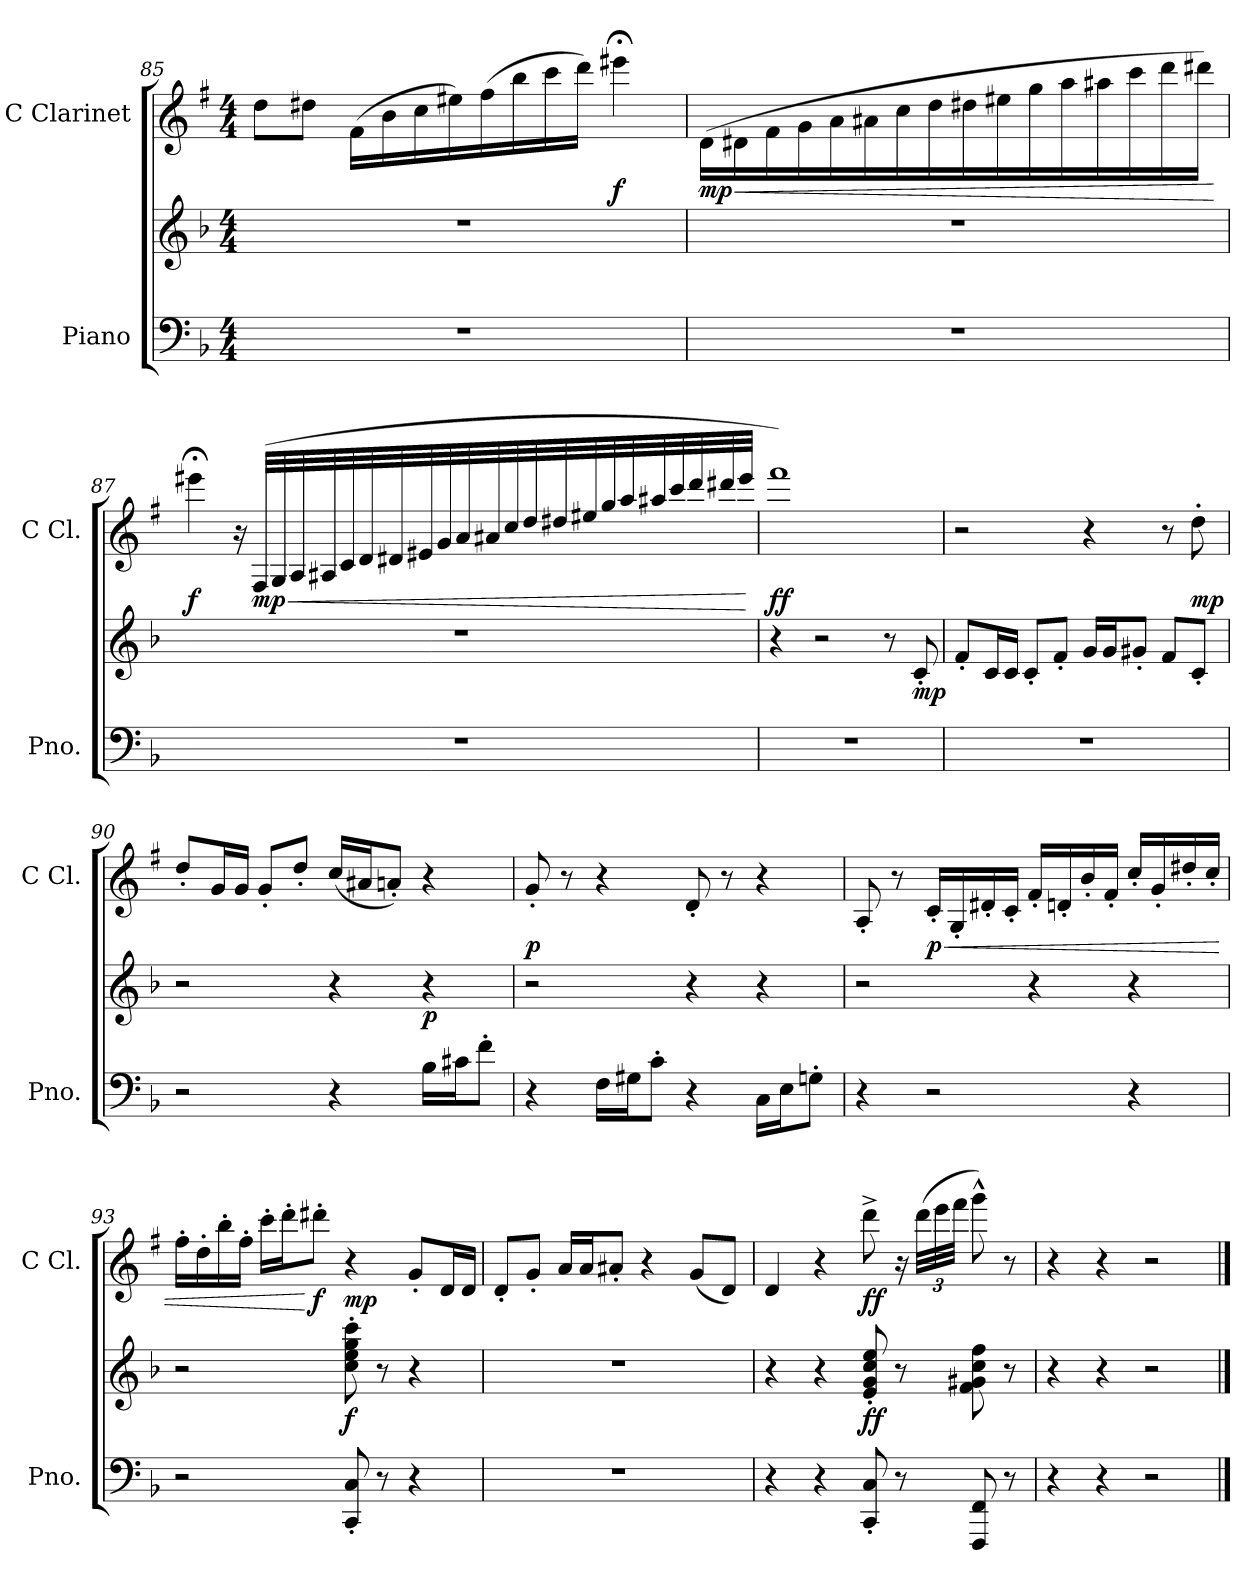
**kern	**kern	**dynam	**kern	**dynam
*part2	*part2	*part2	*part1	*part1
*staff3	*staff2	*staff2/3	*staff1	*staff1
*I"Piano	*	*	*I"C Clarinet	*
*I'Pno.	*	*	*I'C Cl.	*
!!LO:PB:g=z
*clefF4	*clefG2	*	*clefG2	*
*	*	*	*ITrd1c2	*
*k[b-]	*k[b-]	*	*k[b-]	*
*M4/4	*M4/4	*	*M4/4	*
=85	=85	=85	=85	=85
1r	1r	.	8cc\L	.
.	.	.	8cc#X\J	.
.	.	.	(16e\LL	.
.	.	.	16a\	.
.	.	.	16b-\	.
.	.	.	16dd#X\)	.
.	.	.	(16ee\	.
.	.	.	16aa\	.
.	.	.	16bb-\	.
.	.	.	16ccc\JJ)	.
!	!	!	!	!LO:DY:b
.	.	.	4ddd#X;<\	f
=86	=86	=86	=86	=86
!	!	!	!	!LO:HP:b
!	!	!	!	!LO:DY:n=1:b
1r	1r	.	(16c\LL	< mp
.	.	.	16c#X\	.
.	.	.	16e\	.
.	.	.	16f\	.
.	.	.	16g\	.
.	.	.	16g#X\	.
.	.	.	16b-\	.
.	.	.	16cc\	.
.	.	.	16cc#X\	.
.	.	.	16dd#X\	.
.	.	.	16ff\	.
.	.	.	16gg\	.
.	.	.	16gg#X\	.
.	.	.	16bb-\	.
.	.	.	16ccc\	.
.	.	.	16ccc#X\JJ)	.
.	.	.	.	[
!!LO:LB:g=z
=87	=87	=87	=87	=87
!	!	!	!	!LO:DY:b
1r	1r	.	4ddd#X;<\	f
.	.	.	16r	.
!	!	!	!	!LO:HP:b
!	!	!	!	!LO:DY:n=1:b
.	.	.	(32E/LLL	< mp
.	.	.	32F/	.
.	.	.	32G/	.
.	.	.	32G#X/	.
.	.	.	32B-/	.
.	.	.	32c/	.
.	.	.	32c#X/	.
.	.	.	32d#X/	.
.	.	.	32f/	.
.	.	.	32g/	.
.	.	.	32g#X/	.
.	.	.	32b-/	.
.	.	.	32cc/	.
.	.	.	32cc#X/	.
.	.	.	32dd#X/	.
.	.	.	32ff/	.
.	.	.	32gg/	.
.	.	.	32gg#X/	.
.	.	.	32bb-/	.
.	.	.	32ccc/	.
.	.	.	32ccc#X/	.
.	.	.	32ddd#/JJJ	.
.	.	.	.	[
=88	=88	=88	=88	=88
!	!	!	!	!LO:DY:b
1r	4r	.	1eee)	ff
.	2r	.	.	.
.	8r	.	.	.
!	!	!LO:DY:b	!	!
.	8c'/	mp	.	.
!!LO:LB:g=z
=89	=89	=89	=89	=89
1r	8f'/L	.	2r	.
.	16c/L	.	.	.
.	16c/JJ	.	.	.
.	8c'/L	.	.	.
.	8f'/J	.	.	.
.	16g/LL	.	4r	.
.	16g/J	.	.	.
.	8g#X'/J	.	.	.
.	8f/L	.	8r	.
!	!	!	!	!LO:DY:b
.	8c'/J	.	8cc'\	mp
=90	=90	=90	=90	=90
2r	2r	.	8cc'/L	.
.	.	.	16f/L	.
.	.	.	16f/JJ	.
.	.	.	8f'/L	.
.	.	.	8cc'/J	.
4r	4r	.	(16b-/LL	.
.	.	.	16g#X/J	.
.	.	.	8gn'/J)	.
!	!	!LO:DY:b	!	!
16B-\LL	4r	p	4r	.
16c#X\J	.	.	.	.
8f'\J	.	.	.	.
=91	=91	=91	=91	=91
!	!	!	!	!LO:DY:b
4r	2r	.	8f'/	p
.	.	.	8r	.
16F\LL	.	.	4r	.
16G#X\J	.	.	.	.
8c'\J	.	.	.	.
4r	4r	.	8c'/	.
.	.	.	8r	.
16C\LL	4r	.	4r	.
16E\J	.	.	.	.
8Gn'\J	.	.	.	.
!!LO:LB:g=z
=92	=92	=92	=92	=92
4r	2r	.	8G'/	.
.	.	.	8r	.
!	!	!	!	!LO:HP:b
!	!	!	!	!LO:DY:n=1:b
2r	.	.	16B-'/LL	< p
.	.	.	16F'/	.
.	.	.	16c#X'/	.
.	.	.	16B-'/JJ	.
.	4r	.	16e'/LL	.
.	.	.	16cn'/	.
.	.	.	16a'/	.
.	.	.	16e'/JJ	.
4r	4r	.	16b-'/LL	.
.	.	.	16f'/	.
.	.	.	16cc#X'/	.
.	.	.	16b-'/JJ	.
=93	=93	=93	=93	=93
2r	2r	.	16ee'\LL	.
.	.	.	16cc'\	.
.	.	.	16aa'\	.
.	.	.	16ee'\JJ	.
.	.	.	16bb-'\LL	.
.	.	.	16ccc'\J	.
!	!	!	!	!LO:DY:n=1:b
.	.	.	8ccc#X'\J	[ f
!	!	!LO:DY:b	!	!LO:DY:n=2:b
8CC/' 8C/'	8cc\' 8ee\' 8gg\' 8ccc\'	f	4r	mp
8r	8r	.	.	.
4r	4r	.	8f'/L	.
.	.	.	16c/L	.
.	.	.	16c/JJ	.
=94	=94	=94	=94	=94
1r	1r	.	8c'/L	.
.	.	.	8f'/J	.
.	.	.	16g/LL	.
.	.	.	16g/J	.
.	.	.	8g#X'/J	.
.	.	.	4r	.
.	.	.	(8f/L	.
.	.	.	8c/J)	.
!!LO:PB:g=z
=95	=95	=95	=95	=95
4r	4r	.	4c/	.
4r	4r	.	4r	.
!	!	!LO:DY:b	!	!LO:DY:b
8CC/' 8C/'	8e/' 8g/' 8cc/' 8ee/'	ff	8ccc^\	ff
8r	8r	.	16r	.
*	*	*	*Xbrackettup	*
.	.	.	(48ccc\LLL	.
.	.	.	48ddd\	.
.	.	.	48eee\JJJ	.
8FFF/ 8FF/	8f\ 8g#X\ 8cc\ 8ff\	.	8fff^^\)	.
8r	8r	.	8r	.
=96	=96	=96	=96	=96
4r	4r	.	4r	.
4r	4r	.	4r	.
2r	2r	.	2r	.
==	==	==	==	==
*-	*-	*-	*-	*-
